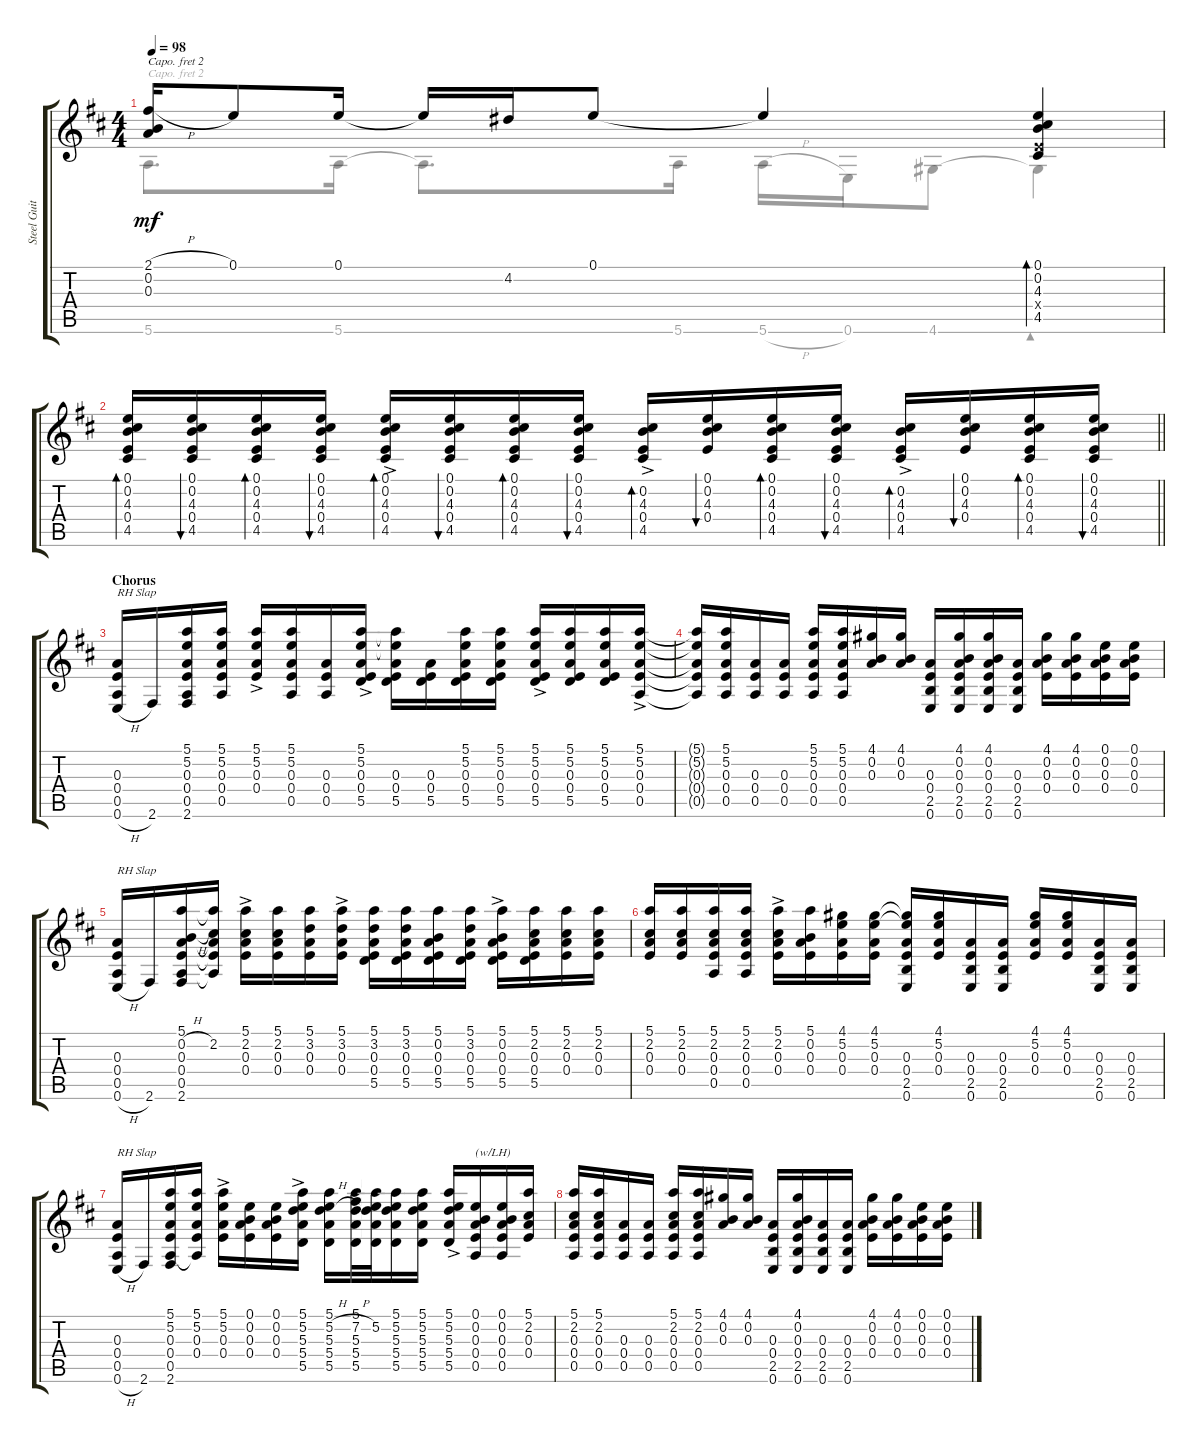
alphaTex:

\track ("Steel Guitar" "Steel Guit") {instrument acousticguitarsteel}
\staff {score tabs}
\capo 2
\tuning (D4 A3 G3 D3 G2 D2) {hide}
\voice
\ts (4 4)
\tempo 98
\clef g2
\ks d
(2.1{h} 0.2 0.3).16{dy mf} 0.1.8 0.1.16 0.1{t}.16 4.2.16 0.1.8 0.1{t}.4 (0.1 0.2 4.3 0.4{x} 4.5).4{bd 30} |
\barLineRight lightlight
(0.1 0.2 4.3 0.4 4.5).16{bd 30} (0.1 0.2 4.3 0.4 4.5).16{bu 30} (0.1 0.2 4.3 0.4 4.5).16{bd 30} (0.1 0.2 4.3 0.4 4.5).16{bu 30} (0.1{ac} 0.2{ac} 4.3{ac} 0.4{ac} 4.5{ac}).16{bd 30} (0.1 0.2 4.3 0.4 4.5).16{bu 30} (0.1 0.2 4.3 0.4 4.5).16{bd 30} (0.1 0.2 4.3 0.4 4.5).16{bu 30} (0.2{ac} 4.3{ac} 0.4{ac} 4.5{ac}).16{bd 30} (0.1 0.2 4.3 0.4).16{bu 30} (0.1 0.2 4.3 0.4 4.5).16{bd 30} (0.1 0.2 4.3 0.4 4.5).16{bu 30} (0.2 4.3{ac} 0.4 4.5).16{bd 30} (0.1 0.2 4.3 0.4).16{bu 30} (0.1 0.2 4.3 0.4 4.5).16{bd 30} (0.1 0.2 4.3 0.4 4.5).16{bu 30} |
\section ("" "Chorus")
(0.3 0.4 0.5 0.6{h}).16{txt "RH Slap"} 2.6.16 (5.1 5.2 0.3 0.4 0.5 2.6).16 (5.1 5.2 0.3 0.4 0.5).16 (5.1{ac} 5.2{ac} 0.3{ac} 0.4{ac}).16 (5.1 5.2 0.3 0.4 0.5).16 (0.3 0.4 0.5).16 (5.1{ac} 5.2{ac} 0.3{ac} 0.4{ac} 5.5{ac}).16 (5.1{t} 5.2{t} 0.3 0.4 5.5).16 (0.3 0.4 5.5).16 (5.1 5.2 0.3 0.4 5.5).16 (5.1 5.2 0.3 0.4 5.5).16 (5.1{ac} 5.2{ac} 0.3{ac} 0.4{ac} 5.5{ac}).16 (5.1 5.2 0.3 0.4 5.5).16 (5.1 5.2 0.3 0.4 5.5).16 (5.1{ac} 5.2{ac} 0.3{ac} 0.4{ac} 0.5{ac}).16 |
(5.1{t} 5.2{t} 0.3{t} 0.4{t} 0.5{t}).16 (5.1 5.2 0.3 0.4 0.5).16 (0.3 0.4 0.5).16 (0.3 0.4 0.5).16 (5.1 5.2 0.3 0.4 0.5).16 (5.1 5.2 0.3 0.4 0.5).16 (4.1 0.2 0.3).16 (4.1 0.2 0.3).16 (0.3 0.4 2.5 0.6).16 (4.1 0.2 0.3 0.4 2.5 0.6).16 (4.1 0.2 0.3 0.4 2.5 0.6).16 (0.3 0.4 2.5 0.6).16 (4.1 0.2 0.3 0.4).16 (4.1 0.2 0.3 0.4).16 (0.1 0.2 0.3 0.4).16 (0.1 0.2 0.3 0.4).16 |
(0.3 0.4 0.5 0.6{h}).16{txt "RH Slap"} 2.6.16 (5.1 0.2{h} 0.3 0.4 0.5 2.6).16 (5.1{t} 2.2 0.3{t} 0.4{t} 0.5{t}).16 (5.1{ac} 2.2{ac} 0.3{ac} 0.4{ac}).16 (5.1 2.2 0.3 0.4).16 (5.1 3.2 0.3 0.4).16 (5.1{ac} 3.2{ac} 0.3{ac} 0.4{ac}).16 (5.1 3.2 0.3 0.4 5.5).16 (5.1 3.2 0.3 0.4 5.5).16 (5.1 0.2 0.3 0.4 5.5).16 (5.1 3.2 0.3 0.4 5.5).16 (5.1{ac} 0.2{ac} 0.3{ac} 0.4{ac} 5.5{ac}).16 (5.1 2.2 0.3 0.4 5.5).16 (5.1 2.2 0.3 0.4).16 (5.1 2.2 0.3 0.4).16 |
(5.1 2.2 0.3 0.4).16 (5.1 2.2 0.3 0.4).16 (5.1 2.2 0.3 0.4 0.5).16 (5.1 2.2 0.3 0.4 0.5).16 (5.1{ac} 2.2{ac} 0.3{ac} 0.4{ac}).16 (5.1 0.2 0.3 0.4).16 (4.1 5.2 0.3 0.4).16 (4.1 5.2 0.3 0.4).16 (4.1{t} 5.2{t} 0.3 0.4 2.5 0.6).16 (4.1 5.2 0.3 0.4).16 (0.3 0.4 2.5 0.6).16 (0.3 0.4 2.5 0.6).16 (4.1 5.2 0.3 0.4).16 (4.1 5.2 0.3 0.4).16 (0.3 0.4 2.5 0.6).16 (0.3 0.4 2.5 0.6).16 |
(0.3 0.4 0.5 0.6{h}).16{txt "RH Slap"} 2.6.16 (5.1 5.2 0.3 0.4 0.5 2.6).16 (5.1 5.2 0.3 0.4 0.5{t}).16 (5.1{ac} 5.2{ac} 0.3{ac} 0.4{ac}).16 (0.1 0.2 0.3 0.4).16 (0.1 0.2 0.3 0.4).16 (5.1{ac} 5.2{ac} 5.3{ac} 5.4{ac} 5.5).16 (5.1 5.2{h} 5.3 5.4 5.5).16 (5.1 7.2{h} 5.3 5.4 5.5).32 (5.1{t} 5.2 5.3{t} 5.4{t} 5.5{t}).32 (5.1 5.2 5.3 5.4 5.5).16 (5.1 5.2 5.3 5.4 5.5).16 (5.1{ac} 5.2{ac} 5.3{ac} 5.4{ac} 5.5{ac}).16 (0.1 0.2 0.3 0.4 0.5).16{txt "(w/LH)"} (0.1 0.2 0.3 0.4 0.5).16 (5.1 2.2 0.3 0.4).16 |
(5.1 2.2 0.3 0.4 0.5).16 (5.1 2.2 0.3 0.4 0.5).16 (0.3 0.4 0.5).16 (0.3 0.4 0.5).16 (5.1 2.2 0.3 0.4 0.5).16 (5.1 2.2 0.3 0.4 0.5).16 (4.1 0.2 0.3).16 (4.1 0.2 0.3).16 (0.3 0.4 2.5 0.6).16 (4.1 0.2 0.3 0.4 2.5 0.6).16 (0.3 0.4 2.5 0.6).16 (0.3 0.4 2.5 0.6).16 (4.1 0.2 0.3 0.4).16 (4.1 0.2 0.3 0.4).16 (0.1 0.2 0.3 0.4).16 (0.1 0.2 0.3 0.4).16
\voice
\clef g2
\ottava regular
\simile none
\ks d
5.6.8{d dy mf} 5.6.16 5.6{t}.8{d} 5.6.16 5.6{h}.16 0.6.16 4.6.8 4.6{t}.4{bd 30} |
\barLineRight lightlight
|
|
|
|
|
|
